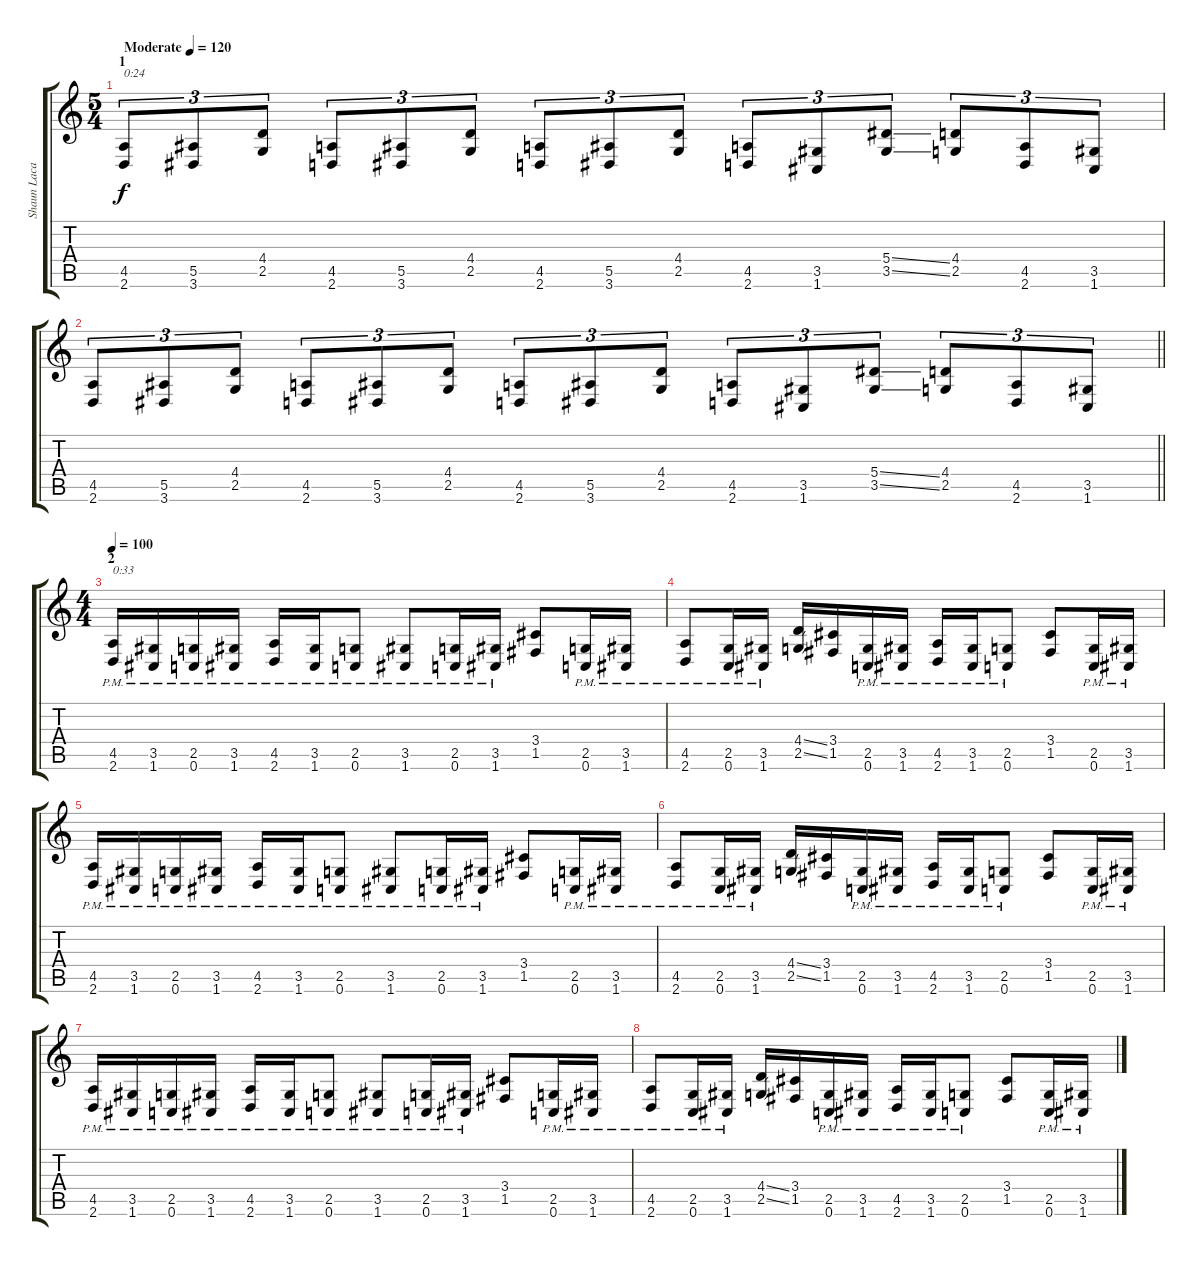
\track ("Shaun Lacanne" "Shaun Laca") {instrument distortionguitar}
\staff {score tabs}
\tuning (C4 G3 Eb3 Bb2 F2 C2) {hide}
\ts (5 4)
\section ("" "1")
\tempo (120 "Moderate")
\tempo 80
\tempo (120 "Moderate")
\clef g2
\ks c
(4.5 2.6).8{tu (3 2) txt "0:24" dy f instrument distortionguitar} (5.5 3.6).8{tu (3 2)} (4.4 2.5).8{tu (3 2)} (4.5 2.6).8{tu (3 2)} (5.5 3.6).8{tu (3 2)} (4.4 2.5).8{tu (3 2)} (4.5 2.6).8{tu (3 2)} (5.5 3.6).8{tu (3 2)} (4.4 2.5).8{tu (3 2)} (4.5 2.6).8{tu (3 2)} (3.5 1.6).8{tu (3 2)} (5.4{ss} 3.5{ss}).8{tu (3 2)} (4.4 2.5).8{tu (3 2)} (4.5 2.6).8{tu (3 2)} (3.5 1.6).8{tu (3 2)} |
\barLineRight lightlight
(4.5 2.6).8{tu (3 2)} (5.5 3.6).8{tu (3 2)} (4.4 2.5).8{tu (3 2)} (4.5 2.6).8{tu (3 2)} (5.5 3.6).8{tu (3 2)} (4.4 2.5).8{tu (3 2)} (4.5 2.6).8{tu (3 2)} (5.5 3.6).8{tu (3 2)} (4.4 2.5).8{tu (3 2)} (4.5 2.6).8{tu (3 2)} (3.5 1.6).8{tu (3 2)} (5.4{ss} 3.5{ss}).8{tu (3 2)} (4.4 2.5).8{tu (3 2)} (4.5 2.6).8{tu (3 2)} (3.5 1.6).8{tu (3 2)} |
\ts (4 4)
\section ("" "2")
\tempo 100
(4.5{pm} 2.6{pm}).16{txt "0:33"} (3.5{pm} 1.6{pm}).16 (2.5{pm} 0.6{pm}).16 (3.5{pm} 1.6{pm}).16 (4.5{pm} 2.6{pm}).16 (3.5{pm} 1.6{pm}).16 (2.5{pm} 0.6{pm}).8 (3.5{pm} 1.6{pm}).8 (2.5{pm} 0.6{pm}).16 (3.5{pm} 1.6{pm}).16 (3.4 1.5).8 (2.5{pm} 0.6{pm}).16 (3.5{pm} 1.6{pm}).16 |
(4.5{pm} 2.6{pm}).8 (2.5{pm} 0.6{pm}).16 (3.5{pm} 1.6{pm}).16 (4.4{ss} 2.5{ss}).16 (3.4 1.5).16 (2.5{pm} 0.6{pm}).16 (3.5{pm} 1.6{pm}).16 (4.5{pm} 2.6{pm}).16 (3.5{pm} 1.6{pm}).16 (2.5{pm} 0.6{pm}).8 (3.4 1.5).8 (2.5{pm} 0.6{pm}).16 (3.5{pm} 1.6{pm}).16 |
(4.5{pm} 2.6{pm}).16 (3.5{pm} 1.6{pm}).16 (2.5{pm} 0.6{pm}).16 (3.5{pm} 1.6{pm}).16 (4.5{pm} 2.6{pm}).16 (3.5{pm} 1.6{pm}).16 (2.5{pm} 0.6{pm}).8 (3.5{pm} 1.6{pm}).8 (2.5{pm} 0.6{pm}).16 (3.5{pm} 1.6{pm}).16 (3.4 1.5).8 (2.5{pm} 0.6{pm}).16 (3.5{pm} 1.6{pm}).16 |
(4.5{pm} 2.6{pm}).8 (2.5{pm} 0.6{pm}).16 (3.5{pm} 1.6{pm}).16 (4.4{ss} 2.5{ss}).16 (3.4 1.5).16 (2.5{pm} 0.6{pm}).16 (3.5{pm} 1.6{pm}).16 (4.5{pm} 2.6{pm}).16 (3.5{pm} 1.6{pm}).16 (2.5{pm} 0.6{pm}).8 (3.4 1.5).8 (2.5{pm} 0.6{pm}).16 (3.5{pm} 1.6{pm}).16 |
(4.5{pm} 2.6{pm}).16 (3.5{pm} 1.6{pm}).16 (2.5{pm} 0.6{pm}).16 (3.5{pm} 1.6{pm}).16 (4.5{pm} 2.6{pm}).16 (3.5{pm} 1.6{pm}).16 (2.5{pm} 0.6{pm}).8 (3.5{pm} 1.6{pm}).8 (2.5{pm} 0.6{pm}).16 (3.5{pm} 1.6{pm}).16 (3.4 1.5).8 (2.5{pm} 0.6{pm}).16 (3.5{pm} 1.6{pm}).16 |
(4.5{pm} 2.6{pm}).8 (2.5{pm} 0.6{pm}).16 (3.5{pm} 1.6{pm}).16 (4.4{ss} 2.5{ss}).16 (3.4 1.5).16 (2.5{pm} 0.6{pm}).16 (3.5{pm} 1.6{pm}).16 (4.5{pm} 2.6{pm}).16 (3.5{pm} 1.6{pm}).16 (2.5{pm} 0.6{pm}).8 (3.4 1.5).8 (2.5{pm} 0.6{pm}).16 (3.5{pm} 1.6{pm}).16
